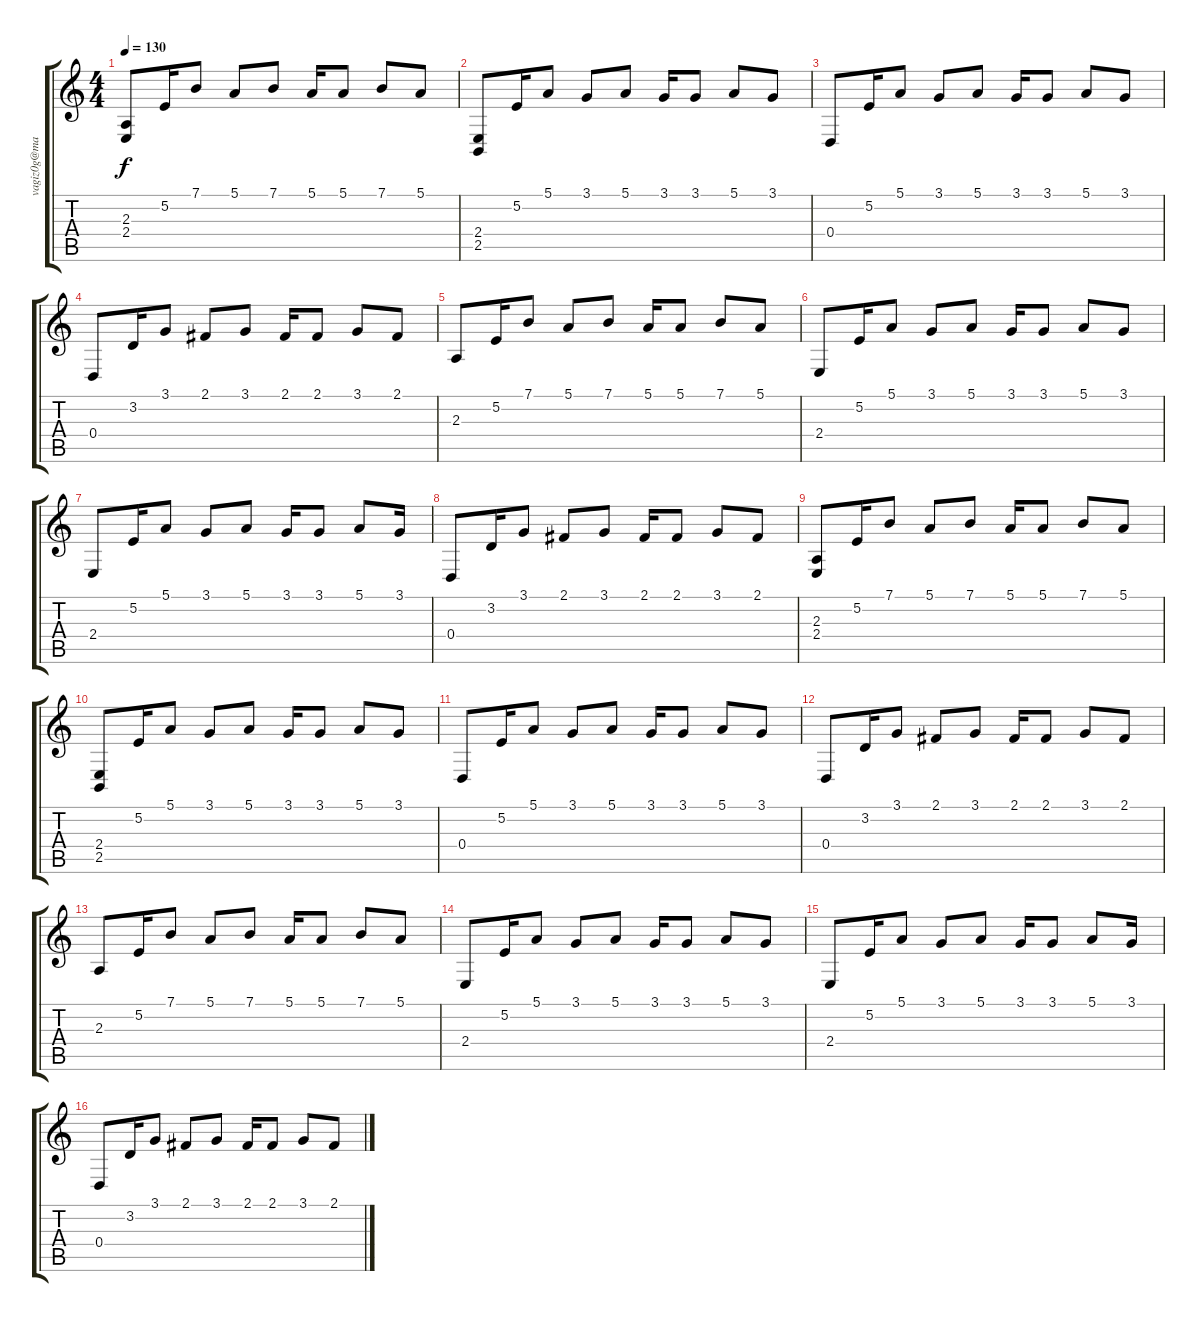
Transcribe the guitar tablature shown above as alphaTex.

\track ("" "vagiz0g@ma") {instrument rockorgan}
\staff {score tabs}
\tuning (E4 B3 G3 D3 A2 E2) {hide}
\ts (4 4)
\tempo 130
\clef g2
\ks c
(2.3 2.4).8{dy f} 5.2.16 7.1.8 5.1.8 7.1.8 5.1.16 5.1.8 7.1.8 5.1.8 |
(2.4 2.5).8 5.2.16 5.1.8 3.1.8 5.1.8 3.1.16 3.1.8 5.1.8 3.1.8 |
0.4.8 5.2.16 5.1.8 3.1.8 5.1.8 3.1.16 3.1.8 5.1.8 3.1.8 |
0.4.8 3.2.16 3.1.8 2.1.8 3.1.8 2.1.16 2.1.8 3.1.8 2.1.8 |
2.3.8 5.2.16 7.1.8 5.1.8 7.1.8 5.1.16 5.1.8 7.1.8 5.1.8 |
2.4.8 5.2.16 5.1.8 3.1.8 5.1.8 3.1.16 3.1.8 5.1.8 3.1.8 |
2.4.8 5.2.16 5.1.8 3.1.8 5.1.8 3.1.16 3.1.8 5.1.8 3.1.16 |
0.4.8 3.2.16 3.1.8 2.1.8 3.1.8 2.1.16 2.1.8 3.1.8 2.1.8 |
(2.3 2.4).8 5.2.16 7.1.8 5.1.8 7.1.8 5.1.16 5.1.8 7.1.8 5.1.8 |
(2.4 2.5).8 5.2.16 5.1.8 3.1.8 5.1.8 3.1.16 3.1.8 5.1.8 3.1.8 |
0.4.8 5.2.16 5.1.8 3.1.8 5.1.8 3.1.16 3.1.8 5.1.8 3.1.8 |
0.4.8 3.2.16 3.1.8 2.1.8 3.1.8 2.1.16 2.1.8 3.1.8 2.1.8 |
2.3.8 5.2.16 7.1.8 5.1.8 7.1.8 5.1.16 5.1.8 7.1.8 5.1.8 |
2.4.8 5.2.16 5.1.8 3.1.8 5.1.8 3.1.16 3.1.8 5.1.8 3.1.8 |
2.4.8 5.2.16 5.1.8 3.1.8 5.1.8 3.1.16 3.1.8 5.1.8 3.1.16 |
0.4.8 3.2.16 3.1.8 2.1.8 3.1.8 2.1.16 2.1.8 3.1.8 2.1.8
